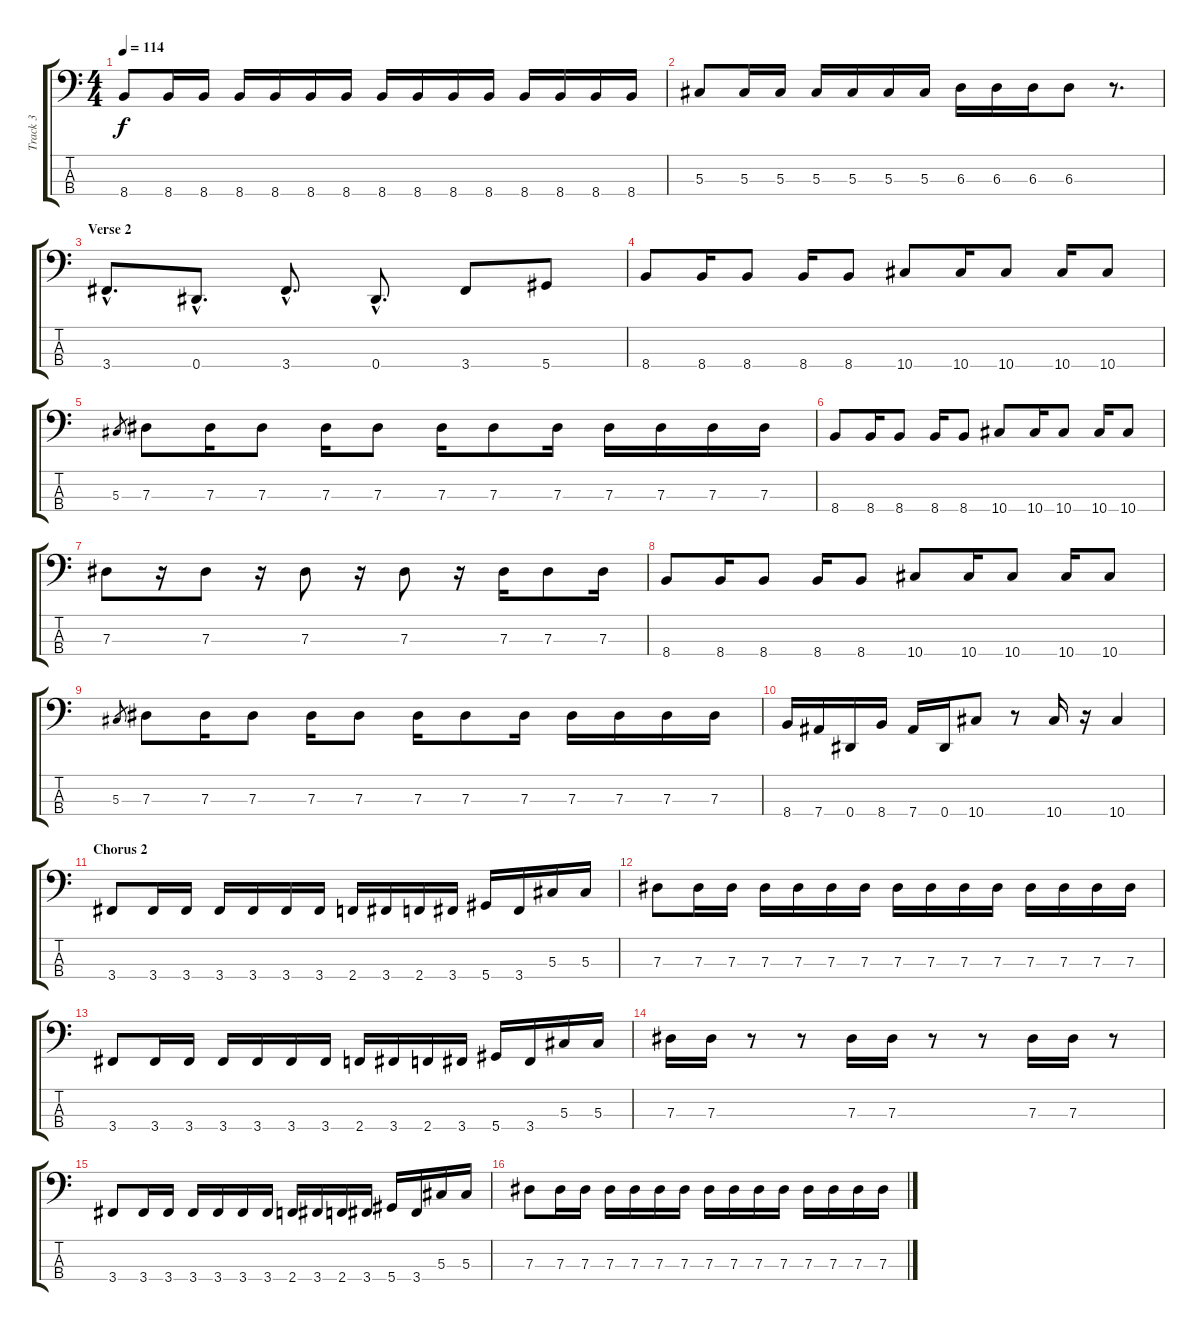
\track ("Track 3" "Track 3") {instrument electricbasspick}
\staff {score tabs}
\tuning (Gb2 Db2 Ab1 Eb1) {hide}
\ts (4 4)
\tempo 114
\clef f4
\ks c
8.4.8{dy f} 8.4.16 8.4.16 8.4.16 8.4.16 8.4.16 8.4.16 8.4.16 8.4.16 8.4.16 8.4.16 8.4.16 8.4.16 8.4.16 8.4.16 |
5.3.8 5.3.16 5.3.16 5.3.16 5.3.16 5.3.16 5.3.16 6.3.16 6.3.16 6.3.16 6.3.8 r.8{d} |
\section ("" "Verse 2")
3.4{hac}.8{d} 0.4{hac}.8{d} 3.4{hac}.8{d} 0.4{hac}.8{d} 3.4.8 5.4.8 |
8.4.8 8.4.16 8.4.8 8.4.16 8.4.8 10.4.8 10.4.16 10.4.8 10.4.16 10.4.8 |
5.3.8{gr} 7.3.8 7.3.16 7.3.8 7.3.16 7.3.8 7.3.16 7.3.8 7.3.16 7.3.16 7.3.16 7.3.16 7.3.16 |
8.4.8 8.4.16 8.4.8 8.4.16 8.4.8 10.4.8 10.4.16 10.4.8 10.4.16 10.4.8 |
7.3.8 r.16 7.3.8 r.16 7.3.8 r.16 7.3.8 r.16 7.3.16 7.3.8 7.3.16 |
8.4.8 8.4.16 8.4.8 8.4.16 8.4.8 10.4.8 10.4.16 10.4.8 10.4.16 10.4.8 |
5.3.8{gr} 7.3.8 7.3.16 7.3.8 7.3.16 7.3.8 7.3.16 7.3.8 7.3.16 7.3.16 7.3.16 7.3.16 7.3.16 |
8.4.16 7.4.16 0.4.16 8.4.16 7.4.16 0.4.16 10.4.8 r.8 10.4.16 r.16 10.4.4 |
\section ("" "Chorus 2")
3.4.8 3.4.16 3.4.16 3.4.16 3.4.16 3.4.16 3.4.16 2.4.16 3.4.16 2.4.16 3.4.16 5.4.16 3.4.16 5.3.16 5.3.16 |
7.3.8 7.3.16 7.3.16 7.3.16 7.3.16 7.3.16 7.3.16 7.3.16 7.3.16 7.3.16 7.3.16 7.3.16 7.3.16 7.3.16 7.3.16 |
3.4.8 3.4.16 3.4.16 3.4.16 3.4.16 3.4.16 3.4.16 2.4.16 3.4.16 2.4.16 3.4.16 5.4.16 3.4.16 5.3.16 5.3.16 |
7.3.16 7.3.16 r.8 r.8 7.3.16 7.3.16 r.8 r.8 7.3.16 7.3.16 r.8 |
3.4.8 3.4.16 3.4.16 3.4.16 3.4.16 3.4.16 3.4.16 2.4.16 3.4.16 2.4.16 3.4.16 5.4.16 3.4.16 5.3.16 5.3.16 |
7.3.8 7.3.16 7.3.16 7.3.16 7.3.16 7.3.16 7.3.16 7.3.16 7.3.16 7.3.16 7.3.16 7.3.16 7.3.16 7.3.16 7.3.16
